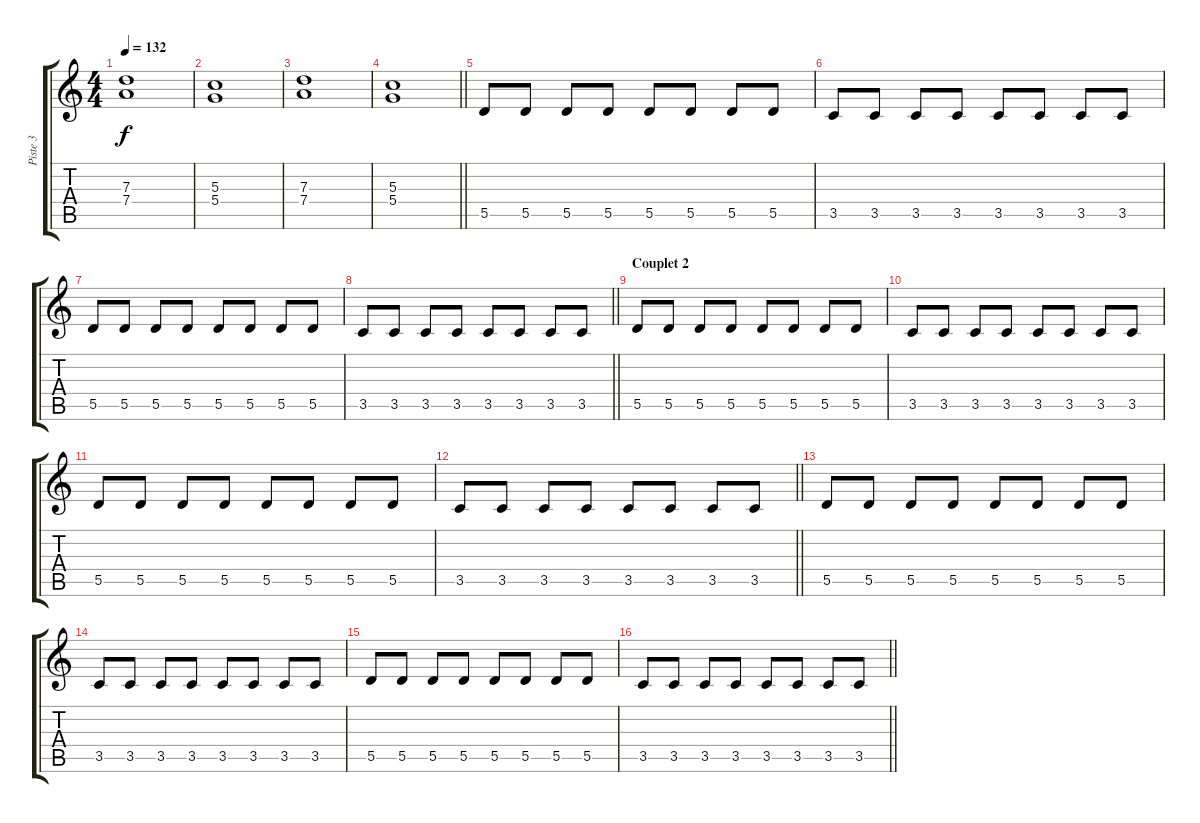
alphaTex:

\track ("Piste 3" "Piste 3") {instrument distortionguitar}
\staff {score tabs}
\tuning (E4 B3 G3 D3 A2 E2) {hide}
\ts (4 4)
\tempo 132
\clef g2
\ks c
(7.3 7.4).1{dy f} |
(5.3 5.4).1 |
(7.3 7.4).1 |
\barLineRight lightlight
(5.3 5.4).1 |
5.5.8 5.5.8 5.5.8 5.5.8 5.5.8 5.5.8 5.5.8 5.5.8 |
3.5.8 3.5.8 3.5.8 3.5.8 3.5.8 3.5.8 3.5.8 3.5.8 |
5.5.8 5.5.8 5.5.8 5.5.8 5.5.8 5.5.8 5.5.8 5.5.8 |
\barLineRight lightlight
3.5.8 3.5.8 3.5.8 3.5.8 3.5.8 3.5.8 3.5.8 3.5.8 |
\section ("" "Couplet 2")
5.5.8 5.5.8 5.5.8 5.5.8 5.5.8 5.5.8 5.5.8 5.5.8 |
3.5.8 3.5.8 3.5.8 3.5.8 3.5.8 3.5.8 3.5.8 3.5.8 |
5.5.8 5.5.8 5.5.8 5.5.8 5.5.8 5.5.8 5.5.8 5.5.8 |
\barLineRight lightlight
3.5.8 3.5.8 3.5.8 3.5.8 3.5.8 3.5.8 3.5.8 3.5.8 |
5.5.8 5.5.8 5.5.8 5.5.8 5.5.8 5.5.8 5.5.8 5.5.8 |
3.5.8 3.5.8 3.5.8 3.5.8 3.5.8 3.5.8 3.5.8 3.5.8 |
5.5.8 5.5.8 5.5.8 5.5.8 5.5.8 5.5.8 5.5.8 5.5.8 |
\barLineRight lightlight
3.5.8 3.5.8 3.5.8 3.5.8 3.5.8 3.5.8 3.5.8 3.5.8
